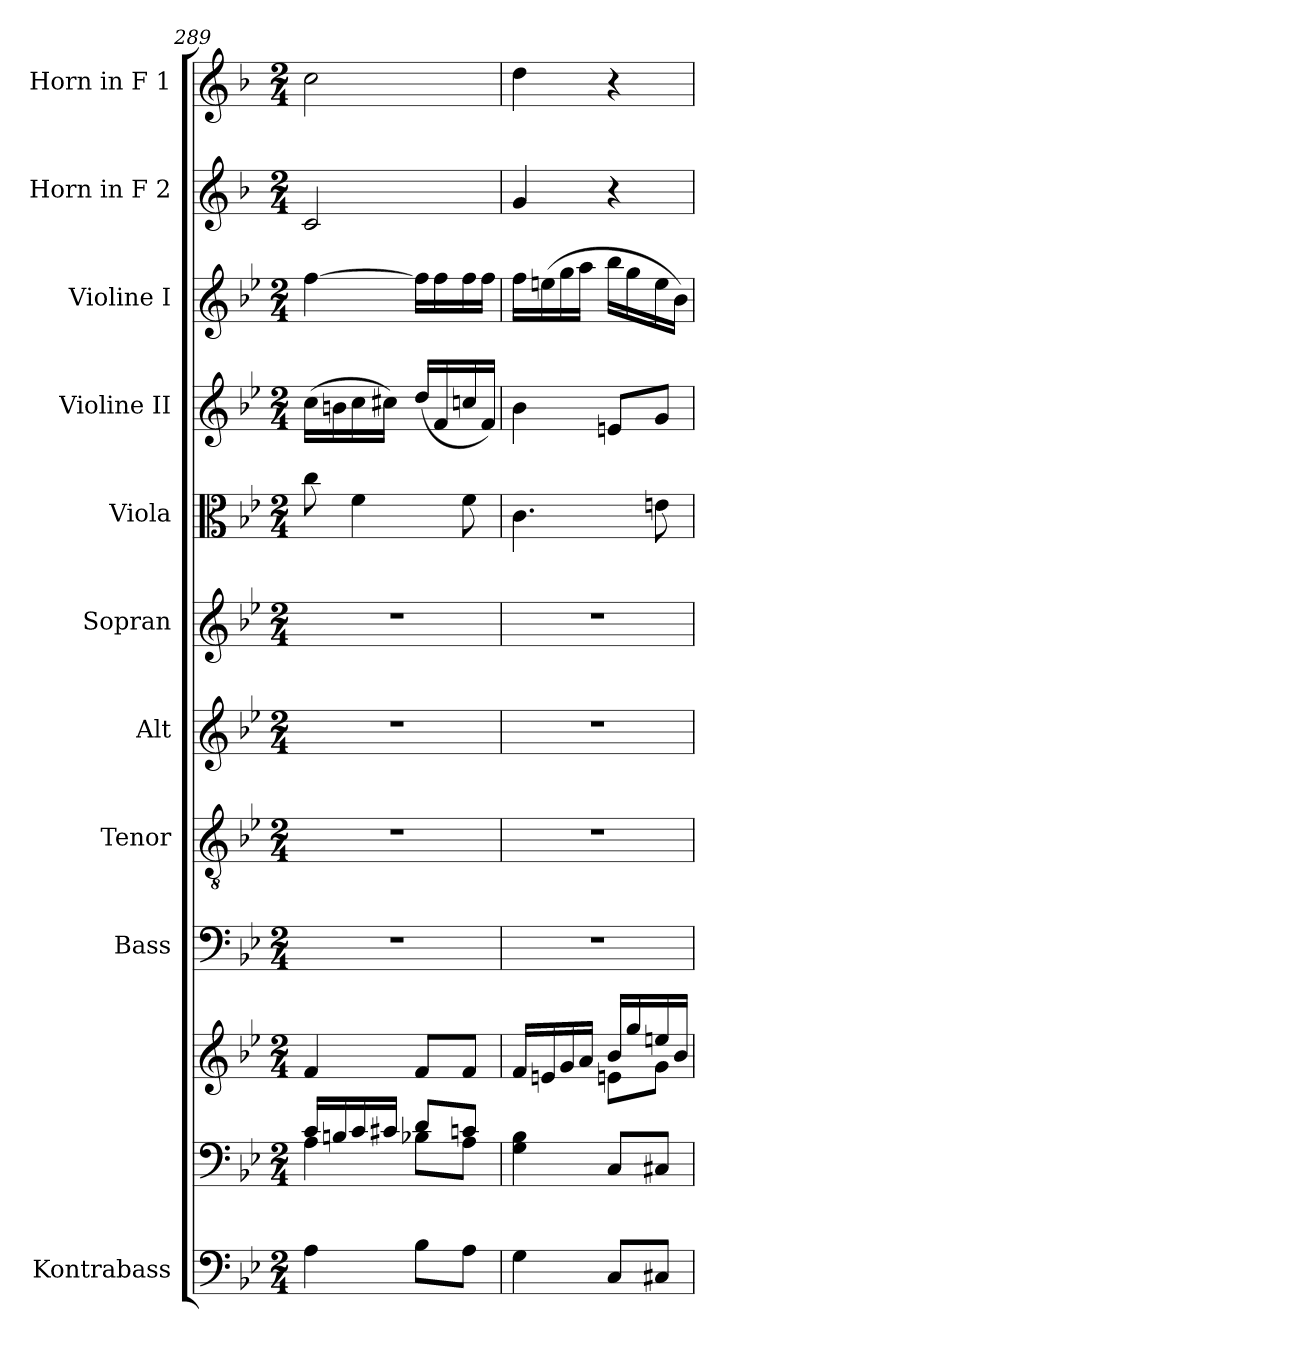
**kern	**kern	**kern	**kern	**kern	**kern	**kern	**kern	**kern	**kern	**kern	**kern
*part11	*part10	*part10	*part9	*part8	*part7	*part6	*part5	*part4	*part3	*part2	*part1
*staff12	*staff11	*staff10	*staff9	*staff8	*staff7	*staff6	*staff5	*staff4	*staff3	*staff2	*staff1
*I"Kontrabass	*	*	*I"Bass	*I"Tenor	*I"Alt	*I"Sopran	*I"Viola	*I"Violine II	*I"Violine I	*I"Horn in F 2	*I"Horn in F 1
*I'Kb.	*	*	*I'B	*I'T	*I'A	*I'S	*I'Vla.	*I'Vl. II	*I'Vl. I	*I'Hrn. 2	*I'Hrn. 1
*clefF4	*clefF4	*clefG2	*clefF4	*clefGv2	*clefG2	*clefG2	*clefC3	*clefG2	*clefG2	*clefG2	*clefG2
*ITrd7c12	*	*	*	*	*	*	*	*	*	*ITrd4c7	*ITrd4c7
*k[b-e-]	*k[b-e-]	*k[b-e-]	*k[b-e-]	*k[b-e-]	*k[b-e-]	*k[b-e-]	*k[b-e-]	*k[b-e-]	*k[b-e-]	*k[b-e-]	*k[b-e-]
*B-:	*B-:	*B-:	*B-:	*B-:	*B-:	*B-:	*B-:	*B-:	*B-:	*B-:	*B-:
*M2/4	*M2/4	*M2/4	*M2/4	*M2/4	*M2/4	*M2/4	*M2/4	*M2/4	*M2/4	*M2/4	*M2/4
=289	=289	=289	=289	=289	=289	=289	=289	=289	=289	=289	=289
*	*^	*	*	*	*	*	*	*	*	*	*
4AA\	16c/LL	4A\	4f/	2r	2r	2r	2r	8cc\	(>16cc\LL	[4ff\	2F/	2f\
.	16Bn/	.	.	.	.	.	.	.	16bn\	.	.	.
.	16c/	.	.	.	.	.	.	4f\	16cc\	.	.	.
.	16c#X/JJ	.	.	.	.	.	.	.	16cc#X\JJ)	.	.	.
8BB-\L	8d/L	8B-\L	8f/L	.	.	.	.	.	(<16dd/LL	16ff\LL]	.	.
.	.	.	.	.	.	.	.	.	16f/	16ff\	.	.
8AA\J	8cn/J	8A\J	8f/J	.	.	.	.	8f\	16ccn/	16ff\	.	.
.	.	.	.	.	.	.	.	.	16f/JJ)	16ff\JJ	.	.
*	*v	*v	*	*	*	*	*	*	*	*	*	*
=290	=290	=290	=290	=290	=290	=290	=290	=290	=290	=290	=290
*	*	*^	*	*	*	*	*	*	*	*	*
4GG\	4G\ 4B-\	16f/LL	4ryy	2r	2r	2r	2r	4.c\	4b-\	16ff\LL	4c/	4g\
.	.	16en/	.	.	.	.	.	.	.	(>16een\	.	.
.	.	16g/	.	.	.	.	.	.	.	16gg\	.	.
.	.	16a/JJ	.	.	.	.	.	.	.	16aa\JJ	.	.
8CC/L	8C/L	16b-/LL	8en\L	.	.	.	.	.	8en/L	16bb-\LL	4r	4r
.	.	16gg/	.	.	.	.	.	.	.	16gg\	.	.
8CC#X/J	8C#X/J	16een/	8g\J	.	.	.	.	8en\	8g/J	16ee\	.	.
.	.	16b-/JJ	.	.	.	.	.	.	.	16b-\JJ)	.	.
*	*	*v	*v	*	*	*	*	*	*	*	*	*
=	=	=	=	=	=	=	=	=	=	=	=
*-	*-	*-	*-	*-	*-	*-	*-	*-	*-	*-	*-
